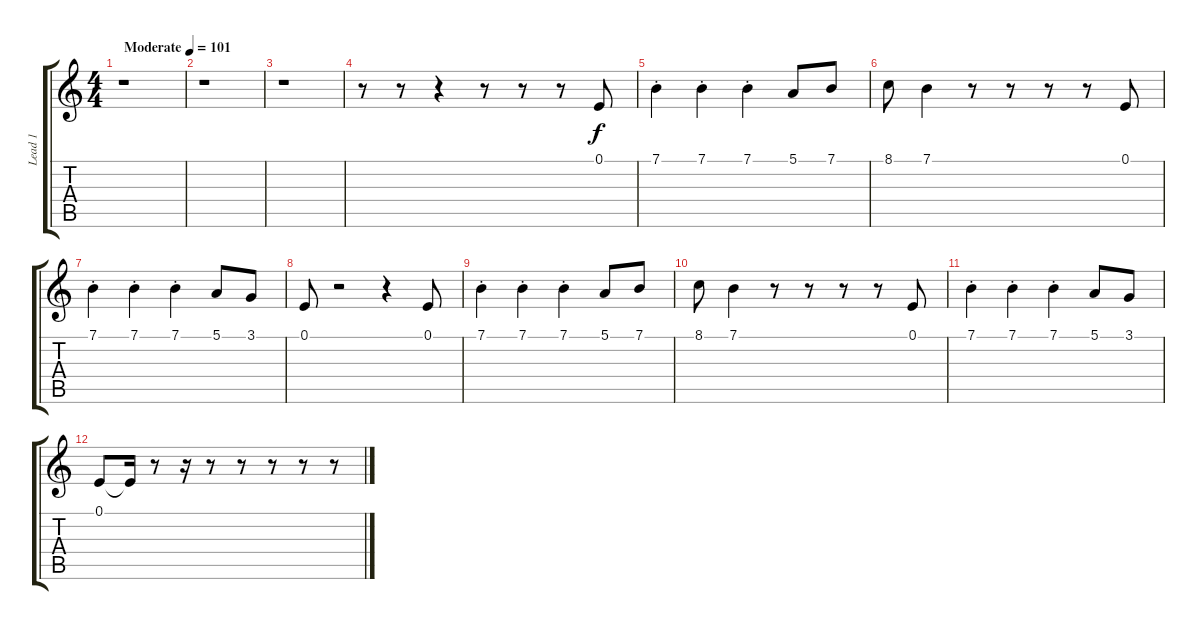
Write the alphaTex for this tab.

\track ("Lead 1" "Lead 1") {instrument trumpet}
\staff {score tabs}
\tuning (E4 B3 G3 D3 A2 E2) {hide}
\ts (4 4)
\tempo (101 "Moderate")
\clef g2
\ks c
r.1{dy f instrument trumpet} |
r.1 |
r.1 |
r.8 r.8 r.4 r.8 r.8 r.8 0.1.8 |
7.1{st}.4 7.1{st}.4 7.1{st}.4 5.1.8 7.1.8 |
8.1.8 7.1.4 r.8 r.8 r.8 r.8 0.1.8 |
7.1{st}.4 7.1{st}.4 7.1{st}.4 5.1.8 3.1.8 |
0.1.8 r.2 r.4 0.1.8 |
7.1{st}.4 7.1{st}.4 7.1{st}.4 5.1.8 7.1.8 |
8.1.8 7.1.4 r.8 r.8 r.8 r.8 0.1.8 |
7.1{st}.4 7.1{st}.4 7.1{st}.4 5.1.8 3.1.8 |
0.1.8 0.1{t}.16 r.8 r.16 r.8 r.8 r.8 r.8 r.8
